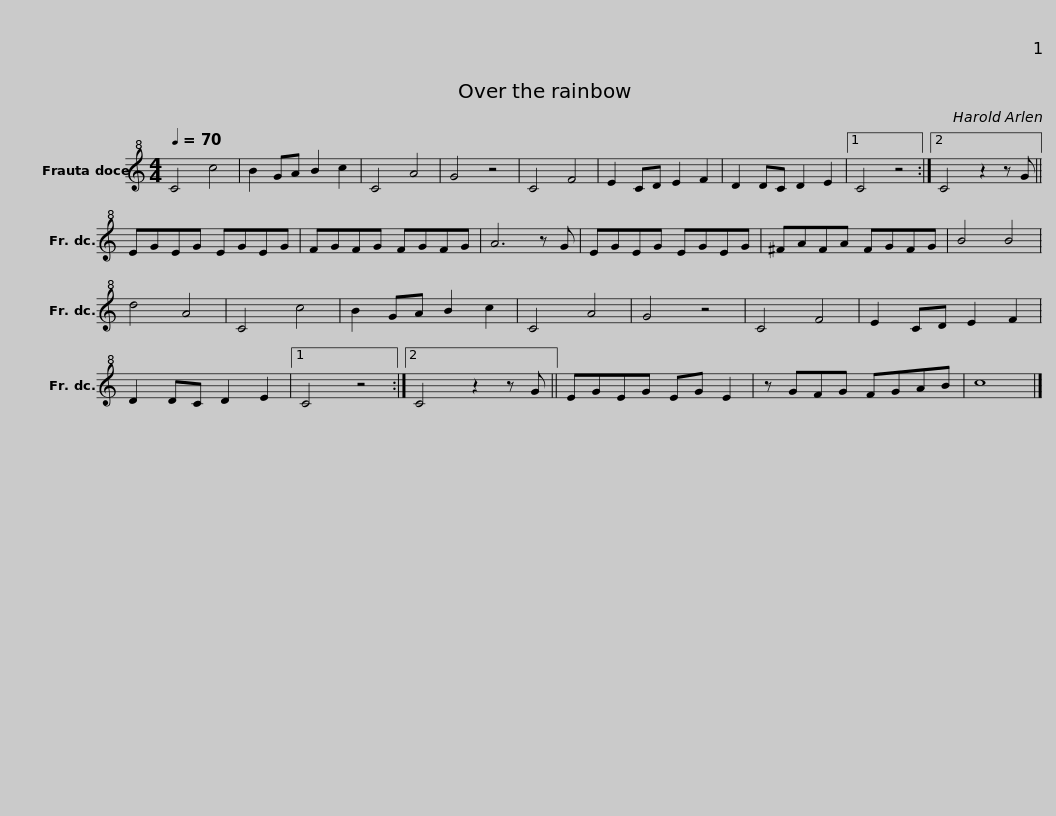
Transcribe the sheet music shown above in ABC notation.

X:1
L:1/8
Q:1/4=70
M:4/4
I:linebreak $
K:C
V:1 treble+8
V:1
 C4 c4 | B2 GA B2 c2 | C4 A4 | G4 z4 | C4 F4 | %5
 E2 CD E2 F2 | D2 DC D2 E2 |1 C4 z4 :|2 C4 z2 z G || EGEG EGEG |$ %10
 FGFG FGFG | A6 z G | EGEG EGEG | ^FAFA FGFG | B4 B4 | %15
 d4 A4 | C4 c4 | B2 GA B2 c2 | C4 A4 |$ G4 z4 | %20
 C4 F4 | E2 CD E2 F2 | D2 DC D2 E2 |1 C4 z4 :|2 C4 z2 z G || %25
 EGEG EG E2 | z GFG FGAB | c8 |] %28
